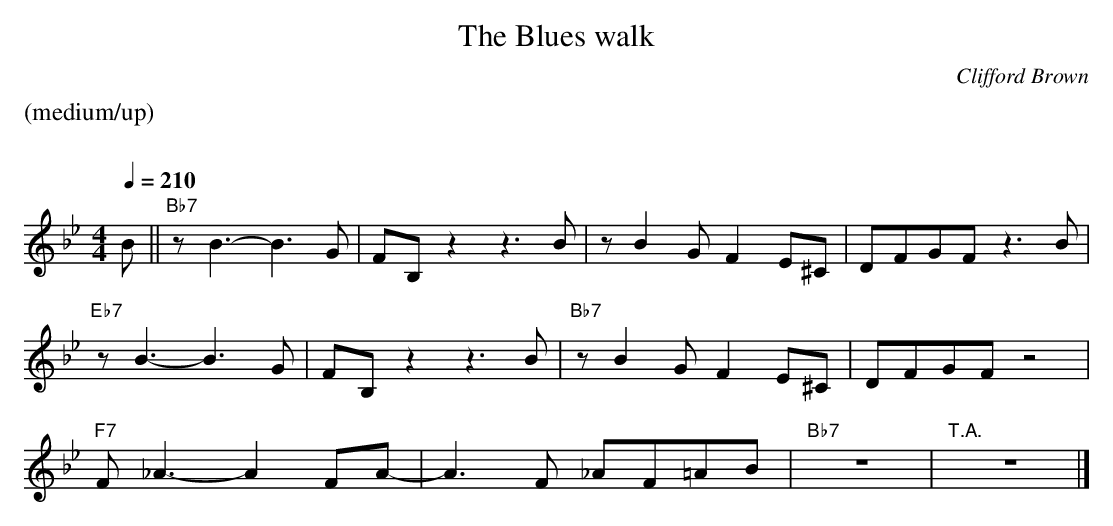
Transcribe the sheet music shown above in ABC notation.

X:1
T: The Blues walk
M:4/4
L:1/8
C:Clifford Brown
Q:1/4=210
K:Bb
%%text (medium/up)
%%vskip 20
B || "Bb7"zB3-  B3G   | FB,z2  z3B    | zB2G       F2E^C | DFGF  z3B |
     "Eb7"zB3-  B3G   | FB,z2  z3B    | "Bb7"zB2G  F2E^C | DFGF  z4  |
     "F7"F_A3-  A2FA- | A3F    _AF=AB | "Bb7"z8         | "T.A."z8   |]
